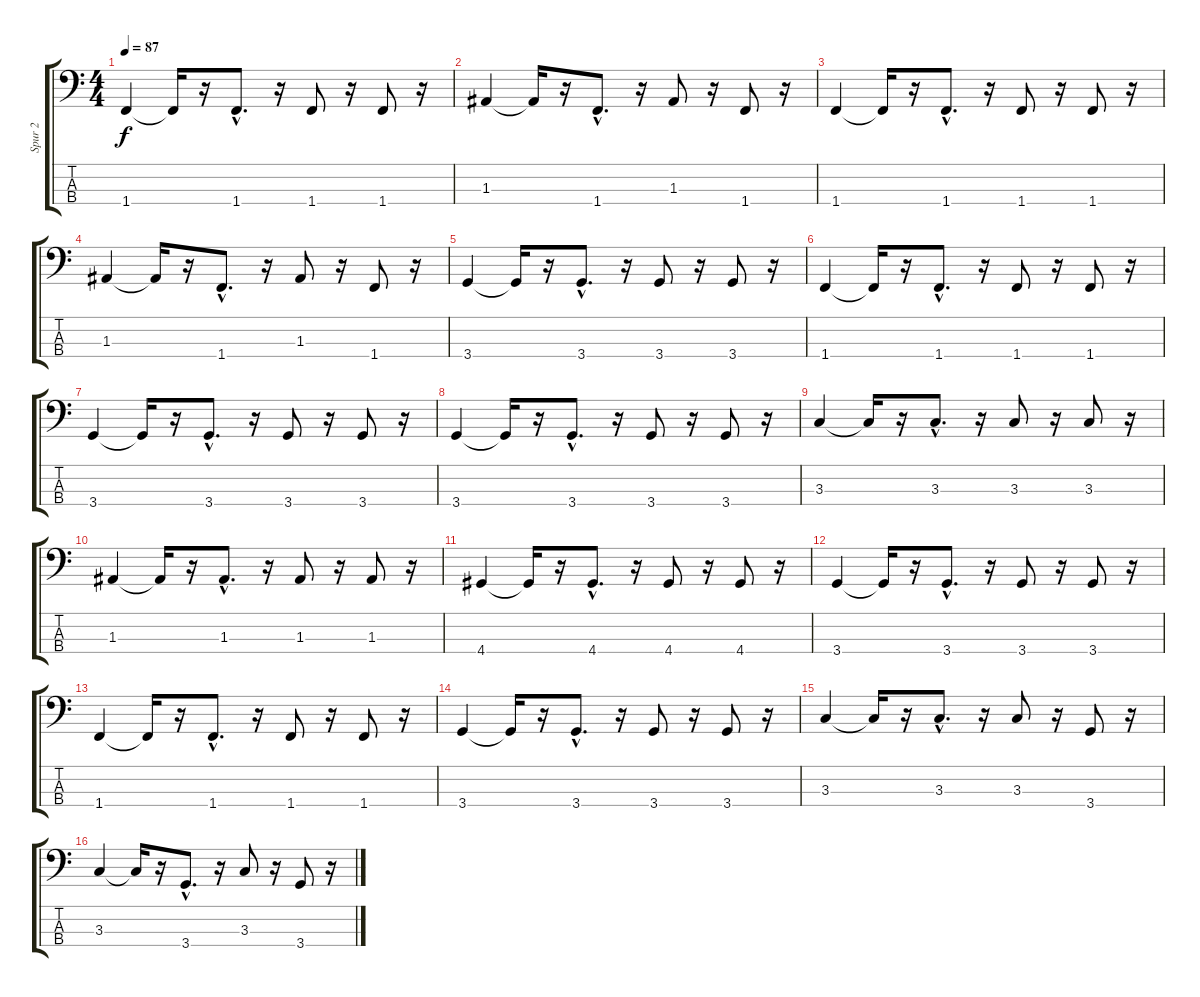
\track ("Spur 2" "Spur 2") {instrument fretlessbass}
\staff {score tabs}
\tuning (G2 D2 A1 E1) {hide}
\ts (4 4)
\tempo 87
\clef f4
\ks c
1.4.4{dy f} 1.4{t}.16 r.16 1.4{hac}.8{d} r.16 1.4.8 r.16 1.4.8 r.16 |
1.3.4 1.3{t}.16 r.16 1.4{hac}.8{d} r.16 1.3.8 r.16 1.4.8 r.16 |
1.4.4 1.4{t}.16 r.16 1.4{hac}.8{d} r.16 1.4.8 r.16 1.4.8 r.16 |
1.3.4 1.3{t}.16 r.16 1.4{hac}.8{d} r.16 1.3.8 r.16 1.4.8 r.16 |
3.4.4 3.4{t}.16 r.16 3.4{hac}.8{d} r.16 3.4.8 r.16 3.4.8 r.16 |
1.4.4 1.4{t}.16 r.16 1.4{hac}.8{d} r.16 1.4.8 r.16 1.4.8 r.16 |
3.4.4 3.4{t}.16 r.16 3.4{hac}.8{d} r.16 3.4.8 r.16 3.4.8 r.16 |
3.4.4 3.4{t}.16 r.16 3.4{hac}.8{d} r.16 3.4.8 r.16 3.4.8 r.16 |
3.3.4 3.3{t}.16 r.16 3.3{hac}.8{d} r.16 3.3.8 r.16 3.3.8 r.16 |
1.3.4 1.3{t}.16 r.16 1.3{hac}.8{d} r.16 1.3.8 r.16 1.3.8 r.16 |
4.4.4 4.4{t}.16 r.16 4.4{hac}.8{d} r.16 4.4.8 r.16 4.4.8 r.16 |
3.4.4 3.4{t}.16 r.16 3.4{hac}.8{d} r.16 3.4.8 r.16 3.4.8 r.16 |
1.4.4 1.4{t}.16 r.16 1.4{hac}.8{d} r.16 1.4.8 r.16 1.4.8 r.16 |
3.4.4 3.4{t}.16 r.16 3.4{hac}.8{d} r.16 3.4.8 r.16 3.4.8 r.16 |
3.3.4 3.3{t}.16 r.16 3.3{hac}.8{d} r.16 3.3.8 r.16 3.4.8 r.16 |
3.3.4 3.3{t}.16 r.16 3.4{hac}.8{d} r.16 3.3.8 r.16 3.4.8 r.16
